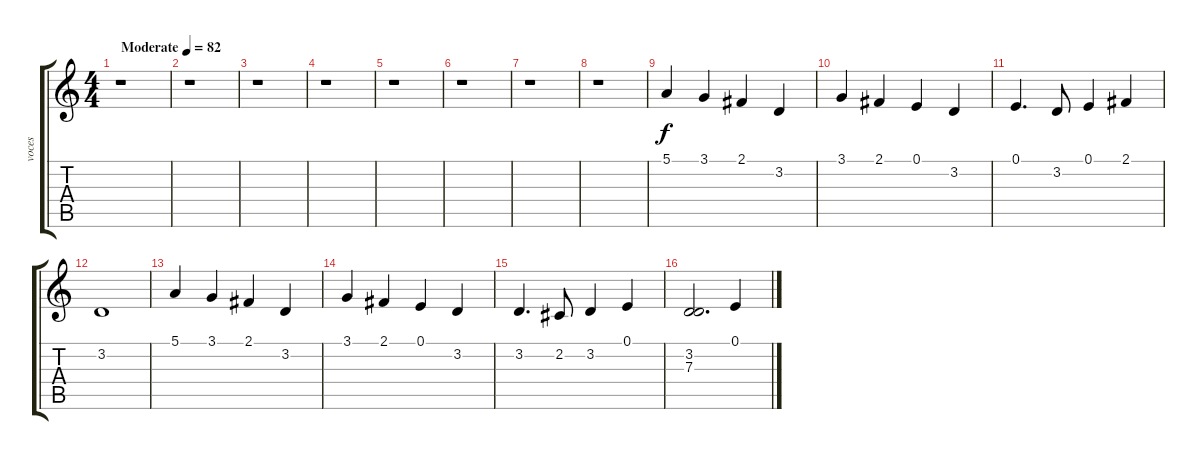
\track ("voces" "voces") {instrument voiceoohs}
\staff {score tabs}
\tuning (E4 B3 G3 D3 A2 E2) {hide}
\ts (4 4)
\tempo (82 "Moderate")
\clef g2
\ks c
r.1{dy f instrument voiceoohs} |
r.1 |
r.1 |
r.1 |
r.1 |
r.1 |
r.1 |
r.1 |
5.1.4 3.1.4 2.1.4 3.2.4 |
3.1.4 2.1.4 0.1.4 3.2.4 |
0.1.4{d} 3.2.8 0.1.4 2.1.4 |
3.2.1 |
5.1.4 3.1.4 2.1.4 3.2.4 |
3.1.4 2.1.4 0.1.4 3.2.4 |
3.2.4{d} 2.2.8 3.2.4 0.1.4 |
(3.2 7.3).2{d} 0.1.4
